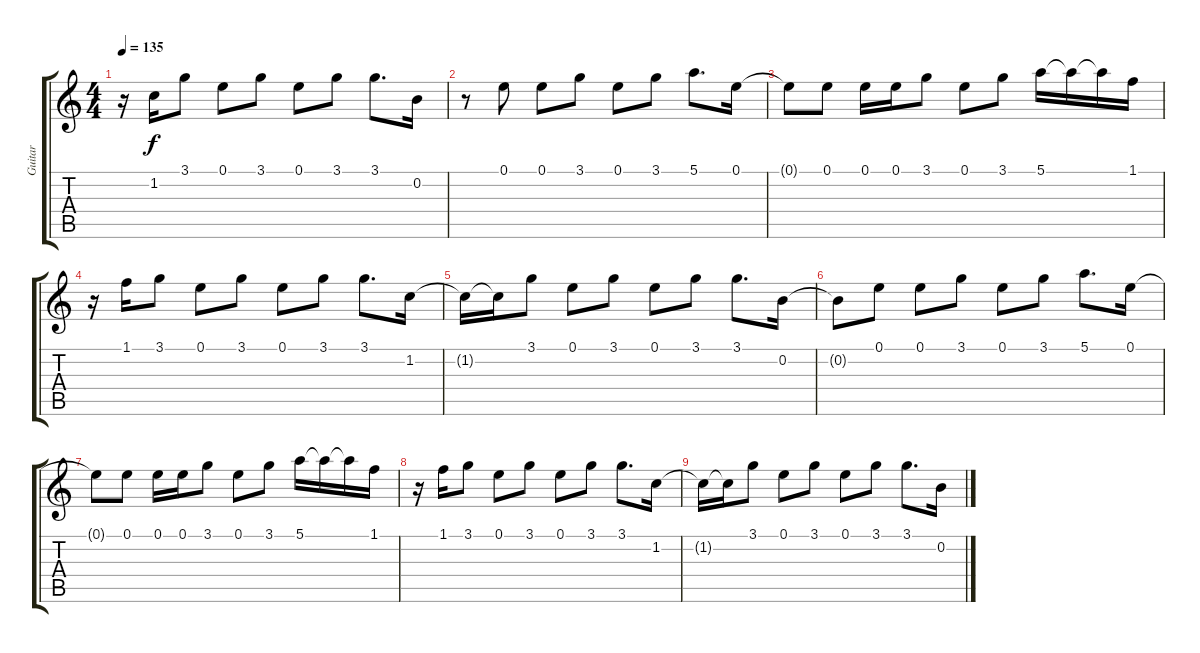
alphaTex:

\track ("Guitar" "Guitar") {instrument overdrivenguitar}
\staff {score tabs}
\tuning (E4 B3 G3 D3 A2 E2) {hide}
\ts (4 4)
\tempo 135
\clef g2
\ks c
r.16{dy f} 1.2.16 3.1.8 0.1.8 3.1.8 0.1.8 3.1.8 3.1.8{d} 0.2.16 |
r.8 0.1.8 0.1.8 3.1.8 0.1.8 3.1.8 5.1.8{d} 0.1.16 |
0.1{t}.8 0.1.8 0.1.16 0.1.16 3.1.8 0.1.8 3.1.8 5.1.16 5.1{t}.16 5.1{t}.16 1.1.16 |
r.16 1.1.16 3.1.8 0.1.8 3.1.8 0.1.8 3.1.8 3.1.8{d} 1.2.16 |
1.2{t}.16 1.2{t}.16 3.1.8 0.1.8 3.1.8 0.1.8 3.1.8 3.1.8{d} 0.2.16 |
0.2{t}.8{volume 10} 0.1.8 0.1.8 3.1.8 0.1.8 3.1.8 5.1.8{d} 0.1.16 |
0.1{t}.8 0.1.8 0.1.16 0.1.16 3.1.8 0.1.8 3.1.8 5.1.16 5.1{t}.16 5.1{t}.16 1.1.16 |
r.16 1.1.16 3.1.8 0.1.8 3.1.8 0.1.8 3.1.8 3.1.8{d} 1.2.16 |
1.2{t}.16 1.2{t}.16 3.1.8 0.1.8 3.1.8 0.1.8 3.1.8 3.1.8{d} 0.2.16
